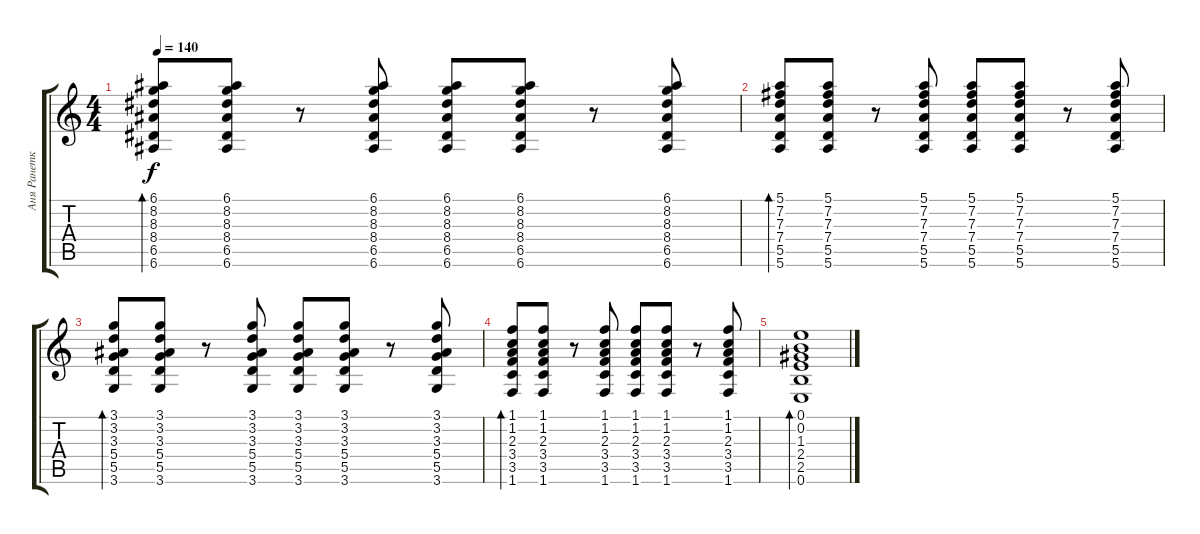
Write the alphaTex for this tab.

\track ("Аня Ранетка" "Аня Ранетк") {instrument distortionguitar}
\staff {score tabs}
\tuning (E4 B3 G3 D3 A2 E2) {hide}
\ts (4 4)
\tempo 140
\clef g2
\ks c
(6.1 8.2 8.3 8.4 6.5 6.6).8{bd 60 dy f} (6.1 8.2 8.3 8.4 6.5 6.6).8 r.8 (6.1 8.2 8.3 8.4 6.5 6.6).8 (6.1 8.2 8.3 8.4 6.5 6.6).8 (6.1 8.2 8.3 8.4 6.5 6.6).8 r.8 (6.1 8.2 8.3 8.4 6.5 6.6).8 |
(5.1 7.2 7.3 7.4 5.5 5.6).8{bd 60} (5.1 7.2 7.3 7.4 5.5 5.6).8 r.8 (5.1 7.2 7.3 7.4 5.5 5.6).8 (5.1 7.2 7.3 7.4 5.5 5.6).8 (5.1 7.2 7.3 7.4 5.5 5.6).8 r.8 (5.1 7.2 7.3 7.4 5.5 5.6).8 |
(3.1 3.2 3.3 5.4 5.5 3.6).8{bd 60} (3.1 3.2 3.3 5.4 5.5 3.6).8 r.8 (3.1 3.2 3.3 5.4 5.5 3.6).8 (3.1 3.2 3.3 5.4 5.5 3.6).8 (3.1 3.2 3.3 5.4 5.5 3.6).8 r.8 (3.1 3.2 3.3 5.4 5.5 3.6).8 |
(1.1 1.2 2.3 3.4 3.5 1.6).8{bd 60} (1.1 1.2 2.3 3.4 3.5 1.6).8 r.8 (1.1 1.2 2.3 3.4 3.5 1.6).8 (1.1 1.2 2.3 3.4 3.5 1.6).8 (1.1 1.2 2.3 3.4 3.5 1.6).8 r.8 (1.1 1.2 2.3 3.4 3.5 1.6).8 |
(0.1 0.2 1.3 2.4 2.5 0.6).1{bd 30}
